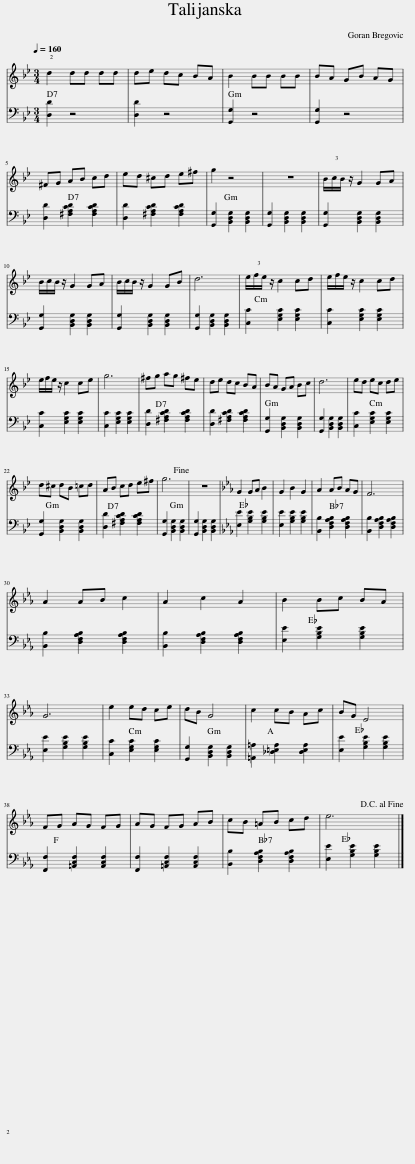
X:1
%%score 1 2
L:1/8
Q:1/4=160
M:3/4
I:linebreak $
K:Bb
V:1 treble
V:2 bass
V:1
 !2!d2 dd dd | de dc BA | B2 BB BB | BA GB AG |$ ^FG AB cd | %5
 ed ^cd e^f | g2 z4 | z6 | B/!3!c/B/ z/ G2 GA |$ B/c/B/ z/ G2 GA | %10
 B/c/B/ z/ G2 GB | d6 | e/!3!f/e/ z/ c2 cd | e/f/e/ z/ c2 cd |$ e/f/e/ z/ c2 ce | %15
 g6 | ^fg ag ^fe | de dc BA | BA GA Bc | d6 | %20
 ed ec de |$ d^c dB =cd | AB cd e^f | g6!fine! | z6 | %25
[K:Eb] G2 GA B2 | G2 B2 G2 | A2 AB AG | F6 |$ A2 AB c2 | %30
 A2 c2 A2 | B2 Bc BA |$ G6 | e2 ed ce | dB G4 | %35
 c2 cB Ac | BG E4 |$ FG AG FG | AG FG AB | cB =AB cd | %40
 e6!D.C.! |] %41
V:2
 [D,D]2 z4 | [D,D]2 z4 | [G,,G,]2 z4 | [G,,G,]2 z4 |$ [D,D]2 [^F,A,CD]2 [F,A,CD]2 | %5
 [D,D]2 [^F,A,CD]2 [F,A,CD]2 | [G,,G,]2 [B,,D,G,]2 [B,,D,G,]2 | [G,,G,]2 [B,,D,G,]2 [B,,D,G,]2 | [G,,G,]2 [B,,D,G,]2 [B,,D,G,]2 |$ [G,,G,]2 [B,,D,G,]2 [B,,D,G,]2 | %10
 [G,,G,]2 [B,,D,G,]2 [B,,D,G,]2 | [G,,G,]2 [B,,D,G,]2 [B,,D,G,]2 | [C,C]2 [E,G,C]2 [E,G,C]2 | [C,C]2 [E,G,C]2 [E,G,C]2 |$ [C,C]2 [E,G,C]2 [E,G,C]2 | %15
 [C,C]2 [E,G,C]2 [E,G,C]2 | [D,D]2 [^F,A,CD]2 [F,A,CD]2 | [D,D]2 [^F,A,CD]2 [F,A,CD]2 | [G,,G,]2 [B,,D,G,]2 [B,,D,G,]2 | [G,,G,]2 [B,,D,G,]2 [B,,D,G,]2 | %20
 [C,C]2 [E,G,C]2 [E,G,C]2 |$ [G,,G,]2 [B,,D,G,]2 [B,,D,G,]2 | [D,D]2 [^F,A,CD]2 [F,A,CD]2 | [G,,G,]2 [B,,D,G,]2 [B,,D,G,]2 | [G,,G,]2 [B,,D,G,]2 [B,,D,G,]2 | %25
[K:Eb] [E,E]2 [G,B,E]2 [G,B,E]2 | [E,E]2 [G,B,E]2 [G,B,E]2 | [B,,B,]2 [D,F,A,B,]2 [D,F,A,B,]2 | [B,,B,]2 [D,F,A,B,]2 [D,F,A,B,]2 |$ [B,,B,]2 [D,F,A,B,]2 [D,F,A,B,]2 | %30
 [B,,B,]2 [D,F,A,B,]2 [D,F,A,B,]2 | [E,E]2 [G,B,E]2 [G,B,E]2 |$ [E,E]2 [G,B,E]2 [G,B,E]2 | [C,C]2 [E,G,C]2 [E,G,C]2 | [G,,G,]2 [B,,D,G,]2 [B,,D,G,]2 | %35
 [=A,,=A,]2 [_D,=E,A,]2 [D,E,A,]2 | [E,E]2 [G,B,E]2 [G,B,E]2 |$ [F,,F,]2 [=A,,C,F,]2 [A,,C,F,]2 | [F,,F,]2 [=A,,C,F,]2 [A,,C,F,]2 | [B,,B,]2 [D,F,A,B,]2 [D,F,A,B,]2 | %40
 [E,E]2 [G,B,E]2 [G,B,E]2 |] %41
